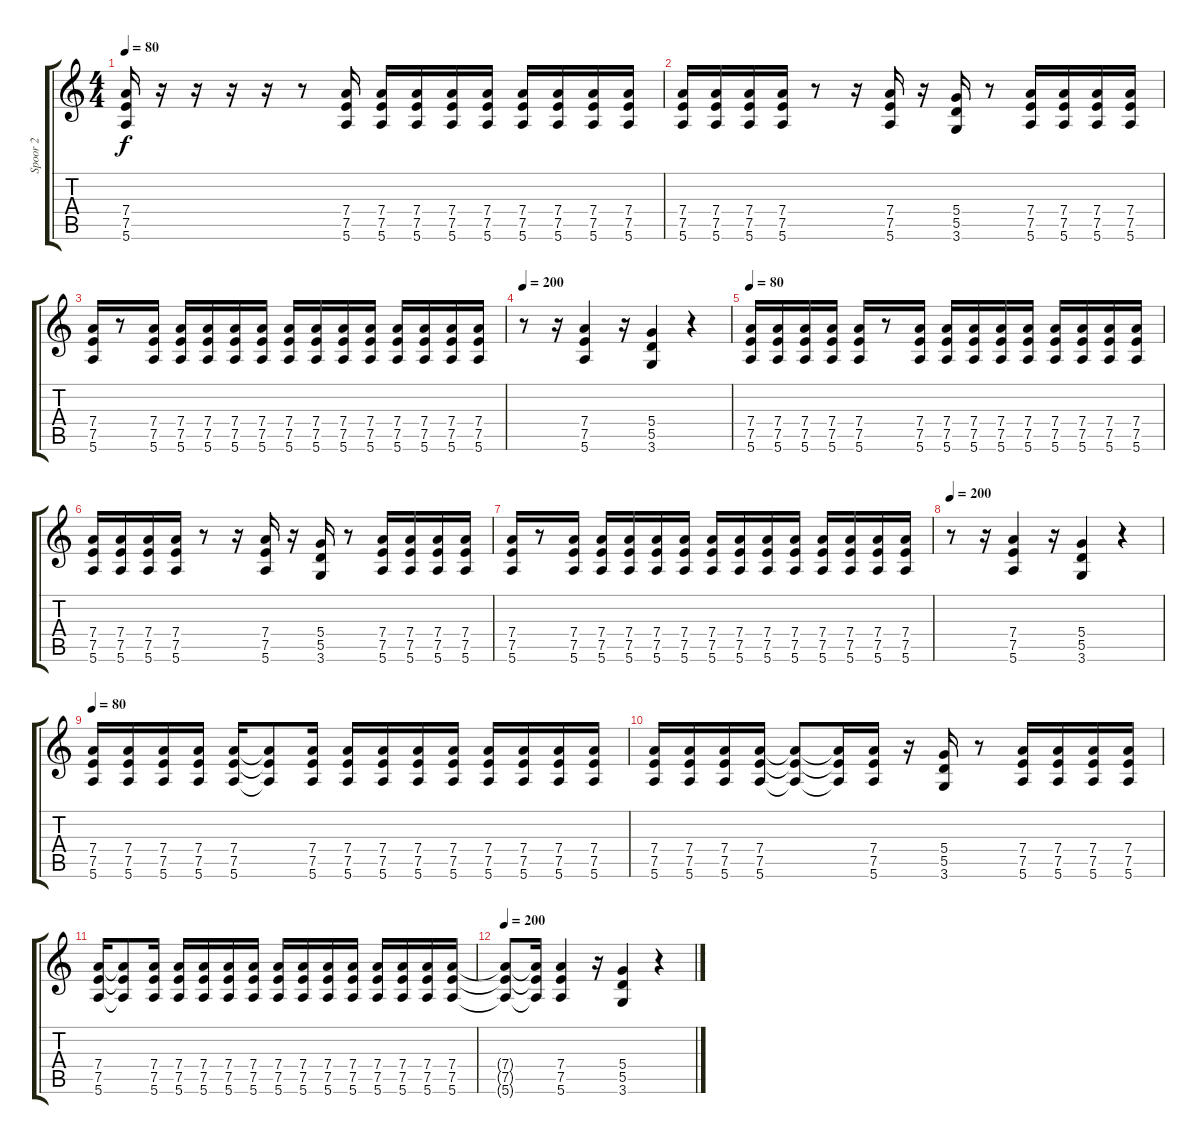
\track ("Spoor 2" "Spoor 2") {instrument distortionguitar}
\staff {score tabs}
\tuning (E4 B3 G3 D3 A2 E2) {hide}
\ts (4 4)
\tempo 80
\clef g2
\ks c
(7.4 7.5 5.6).16{dy f} r.16 r.16 r.16 r.16 r.8 (7.4 7.5 5.6).16 (7.4 7.5 5.6).16 (7.4 7.5 5.6).16 (7.4 7.5 5.6).16 (7.4 7.5 5.6).16 (7.4 7.5 5.6).16 (7.4 7.5 5.6).16 (7.4 7.5 5.6).16 (7.4 7.5 5.6).16 |
(7.4 7.5 5.6).16 (7.4 7.5 5.6).16 (7.4 7.5 5.6).16 (7.4 7.5 5.6).16 r.8 r.16 (7.4 7.5 5.6).16 r.16 (5.4 5.5 3.6).16 r.8 (7.4 7.5 5.6).16 (7.4 7.5 5.6).16 (7.4 7.5 5.6).16 (7.4 7.5 5.6).16 |
(7.4 7.5 5.6).16 r.8 (7.4 7.5 5.6).16 (7.4 7.5 5.6).16 (7.4 7.5 5.6).16 (7.4 7.5 5.6).16 (7.4 7.5 5.6).16 (7.4 7.5 5.6).16 (7.4 7.5 5.6).16 (7.4 7.5 5.6).16 (7.4 7.5 5.6).16 (7.4 7.5 5.6).16 (7.4 7.5 5.6).16 (7.4 7.5 5.6).16 (7.4 7.5 5.6).16 |
\tempo 200
r.8 r.16 (7.4 7.5 5.6).4 r.16 (5.4 5.5 3.6).4 r.4 |
\tempo 80
(7.4 7.5 5.6).16 (7.4 7.5 5.6).16 (7.4 7.5 5.6).16 (7.4 7.5 5.6).16 (7.4 7.5 5.6).16 r.8 (7.4 7.5 5.6).16 (7.4 7.5 5.6).16 (7.4 7.5 5.6).16 (7.4 7.5 5.6).16 (7.4 7.5 5.6).16 (7.4 7.5 5.6).16 (7.4 7.5 5.6).16 (7.4 7.5 5.6).16 (7.4 7.5 5.6).16 |
(7.4 7.5 5.6).16 (7.4 7.5 5.6).16 (7.4 7.5 5.6).16 (7.4 7.5 5.6).16 r.8 r.16 (7.4 7.5 5.6).16 r.16 (5.4 5.5 3.6).16 r.8 (7.4 7.5 5.6).16 (7.4 7.5 5.6).16 (7.4 7.5 5.6).16 (7.4 7.5 5.6).16 |
(7.4 7.5 5.6).16 r.8 (7.4 7.5 5.6).16 (7.4 7.5 5.6).16 (7.4 7.5 5.6).16 (7.4 7.5 5.6).16 (7.4 7.5 5.6).16 (7.4 7.5 5.6).16 (7.4 7.5 5.6).16 (7.4 7.5 5.6).16 (7.4 7.5 5.6).16 (7.4 7.5 5.6).16 (7.4 7.5 5.6).16 (7.4 7.5 5.6).16 (7.4 7.5 5.6).16 |
\tempo 200
r.8 r.16 (7.4 7.5 5.6).4 r.16 (5.4 5.5 3.6).4 r.4 |
\tempo 80
(7.4 7.5 5.6).16 (7.4 7.5 5.6).16 (7.4 7.5 5.6).16 (7.4 7.5 5.6).16 (7.4 7.5 5.6).16 (7.4{t} 7.5{t} 5.6{t}).8 (7.4 7.5 5.6).16 (7.4 7.5 5.6).16 (7.4 7.5 5.6).16 (7.4 7.5 5.6).16 (7.4 7.5 5.6).16 (7.4 7.5 5.6).16 (7.4 7.5 5.6).16 (7.4 7.5 5.6).16 (7.4 7.5 5.6).16 |
(7.4 7.5 5.6).16 (7.4 7.5 5.6).16 (7.4 7.5 5.6).16 (7.4 7.5 5.6).16 (7.4{t} 7.5{t} 5.6{t}).8 (7.4{t} 7.5{t} 5.6{t}).16 (7.4 7.5 5.6).16 r.16 (5.4 5.5 3.6).16 r.8 (7.4 7.5 5.6).16 (7.4 7.5 5.6).16 (7.4 7.5 5.6).16 (7.4 7.5 5.6).16 |
(7.4 7.5 5.6).16 (7.4{t} 7.5{t} 5.6{t}).8 (7.4 7.5 5.6).16 (7.4 7.5 5.6).16 (7.4 7.5 5.6).16 (7.4 7.5 5.6).16 (7.4 7.5 5.6).16 (7.4 7.5 5.6).16 (7.4 7.5 5.6).16 (7.4 7.5 5.6).16 (7.4 7.5 5.6).16 (7.4 7.5 5.6).16 (7.4 7.5 5.6).16 (7.4 7.5 5.6).16 (7.4 7.5 5.6).16 |
\tempo 200
(7.4{t} 7.5{t} 5.6{t}).8 (7.4{t} 7.5{t} 5.6{t}).16 (7.4 7.5 5.6).4 r.16 (5.4 5.5 3.6).4 r.4
